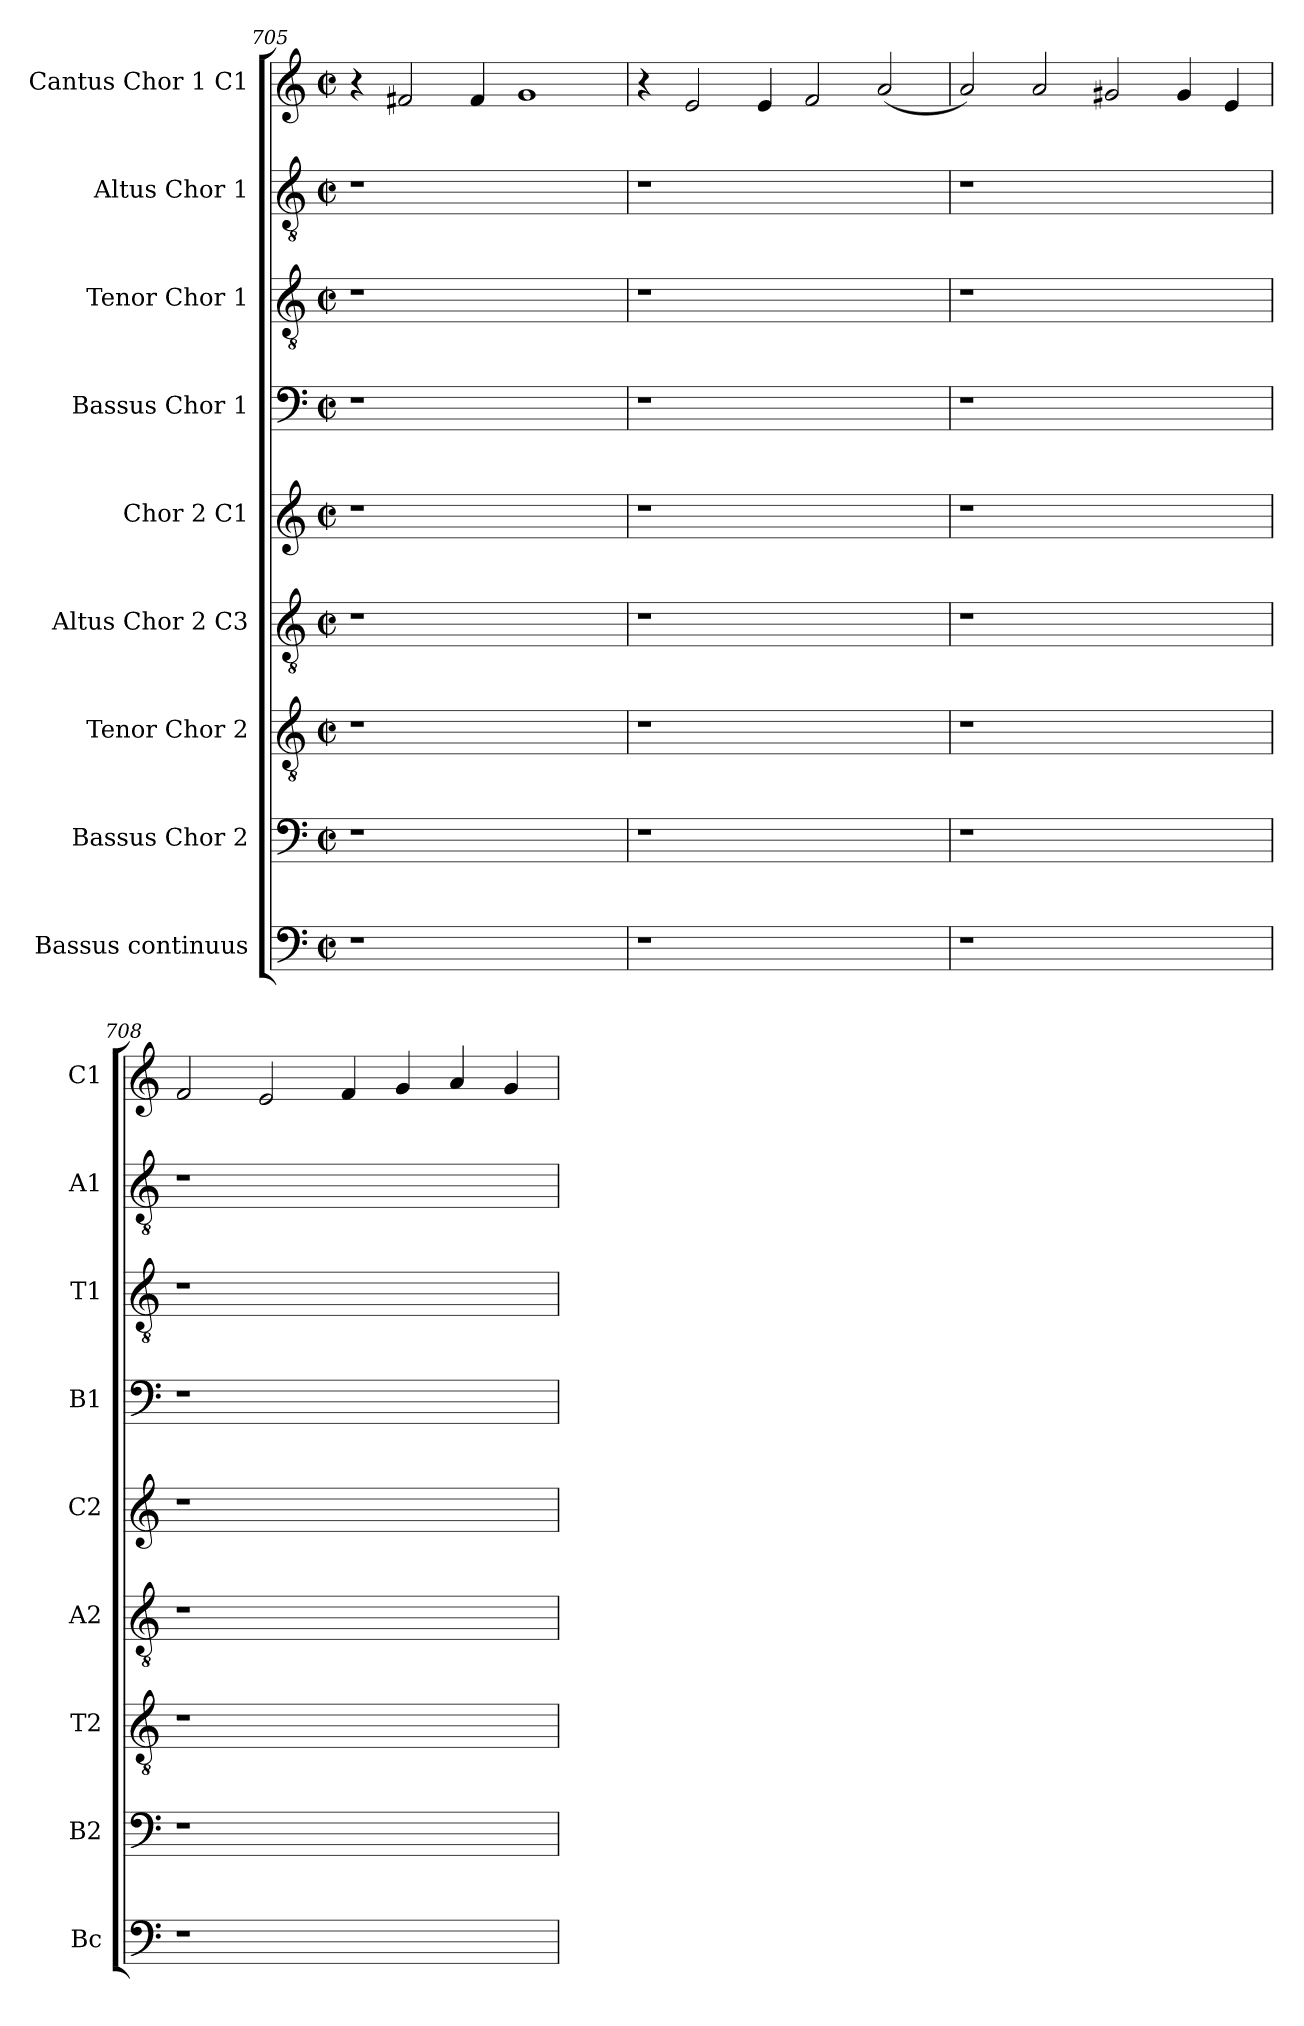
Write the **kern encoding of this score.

**kern	**kern	**kern	**kern	**kern	**kern	**kern	**kern	**kern
*part9	*part8	*part7	*part6	*part5	*part4	*part3	*part2	*part1
*staff9	*staff8	*staff7	*staff6	*staff5	*staff4	*staff3	*staff2	*staff1
*I"Bassus continuus	*I"Bassus Chor 2	*I"Tenor Chor 2	*I"Altus Chor 2 C3	*I"Chor 2 C1	*I"Bassus Chor 1	*I"Tenor Chor 1	*I"Altus Chor 1	*I"Cantus Chor 1 C1
*I'Bc	*I'B2	*I'T2	*I'A2	*I'C2	*I'B1	*I'T1	*I'A1	*I'C1
*clefF4	*clefF4	*clefGv2	*clefGv2	*clefG2	*clefF4	*clefGv2	*clefGv2	*clefG2
*ITrd7c12	*	*	*	*	*	*	*	*
*k[]	*k[]	*k[]	*k[]	*k[]	*k[]	*k[]	*k[]	*k[]
*C:	*C:	*C:	*C:	*C:	*C:	*C:	*C:	*C:
*M2/2	*M2/2	*M2/2	*M2/2	*M2/2	*M2/2	*M2/2	*M2/2	*M2/2
*met(c|)	*met(c|)	*met(c|)	*met(c|)	*met(c|)	*met(c|)	*met(c|)	*met(c|)	*met(c|)
=705	=705	=705	=705	=705	=705	=705	=705	=705
1r	1r	1r	1r	1r	1r	1r	1r	4r
.	.	.	.	.	.	.	.	2f#X/
.	.	.	.	.	.	.	.	4f#/
1ryy	1ryy	1ryy	1ryy	1ryy	1ryy	1ryy	1ryy	1g
!!LO:LB:g=z
=706	=706	=706	=706	=706	=706	=706	=706	=706
1r	1r	1r	1r	1r	1r	1r	1r	4r
.	.	.	.	.	.	.	.	2e/
.	.	.	.	.	.	.	.	4e/
1ryy	1ryy	1ryy	1ryy	1ryy	1ryy	1ryy	1ryy	2f/
.	.	.	.	.	.	.	.	(<2a/
=707	=707	=707	=707	=707	=707	=707	=707	=707
1r	1r	1r	1r	1r	1r	1r	1r	2a/)
.	.	.	.	.	.	.	.	2a/
1ryy	1ryy	1ryy	1ryy	1ryy	1ryy	1ryy	1ryy	2g#X/
.	.	.	.	.	.	.	.	4g#/
.	.	.	.	.	.	.	.	4e/
=708	=708	=708	=708	=708	=708	=708	=708	=708
1r	1r	1r	1r	1r	1r	1r	1r	2f/
.	.	.	.	.	.	.	.	2e/
1ryy	1ryy	1ryy	1ryy	1ryy	1ryy	1ryy	1ryy	4f/
.	.	.	.	.	.	.	.	4g/
.	.	.	.	.	.	.	.	4a/
.	.	.	.	.	.	.	.	4g/
=	=	=	=	=	=	=	=	=
*-	*-	*-	*-	*-	*-	*-	*-	*-
